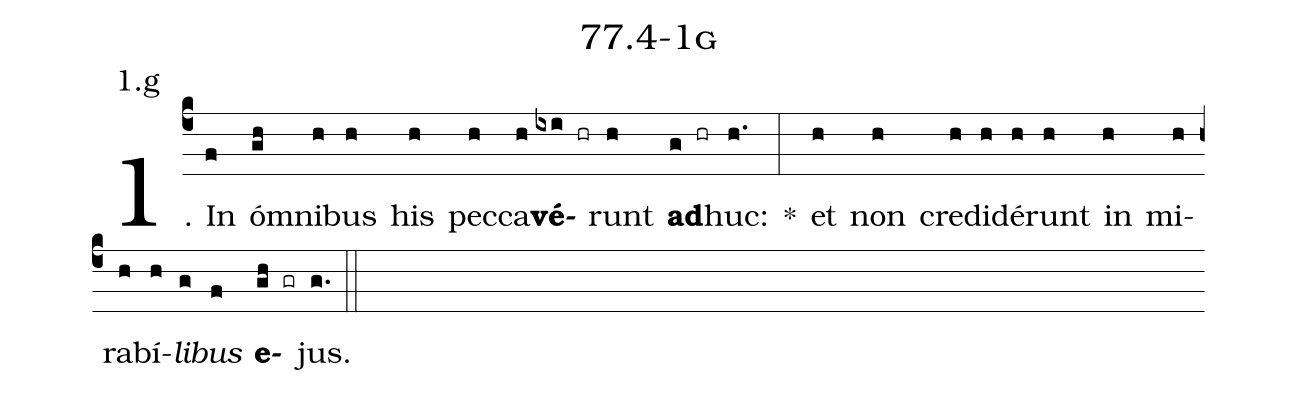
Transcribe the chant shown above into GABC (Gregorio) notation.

name: 77.4-1g;
annotation: 1.g;
%%
(c4)1. In(f) óm(gh)ni(h)bus(h) his(h) pec(h)ca(h)<b>vé</b>(ixi hr)runt(h) <b>ad</b>(g hr)huc:(h.) *(:) et(h) non(h) cre(h)di(h)dé(h)runt(h) in(h) mi(h)ra(h)bí(h)<i>li</i>(g)<i>bus</i>(f) <b>e</b>(gh gr)jus.(g.) (::)


%E(h) u(h) o(g) u(f) a(gh) e.(g.) (::)
